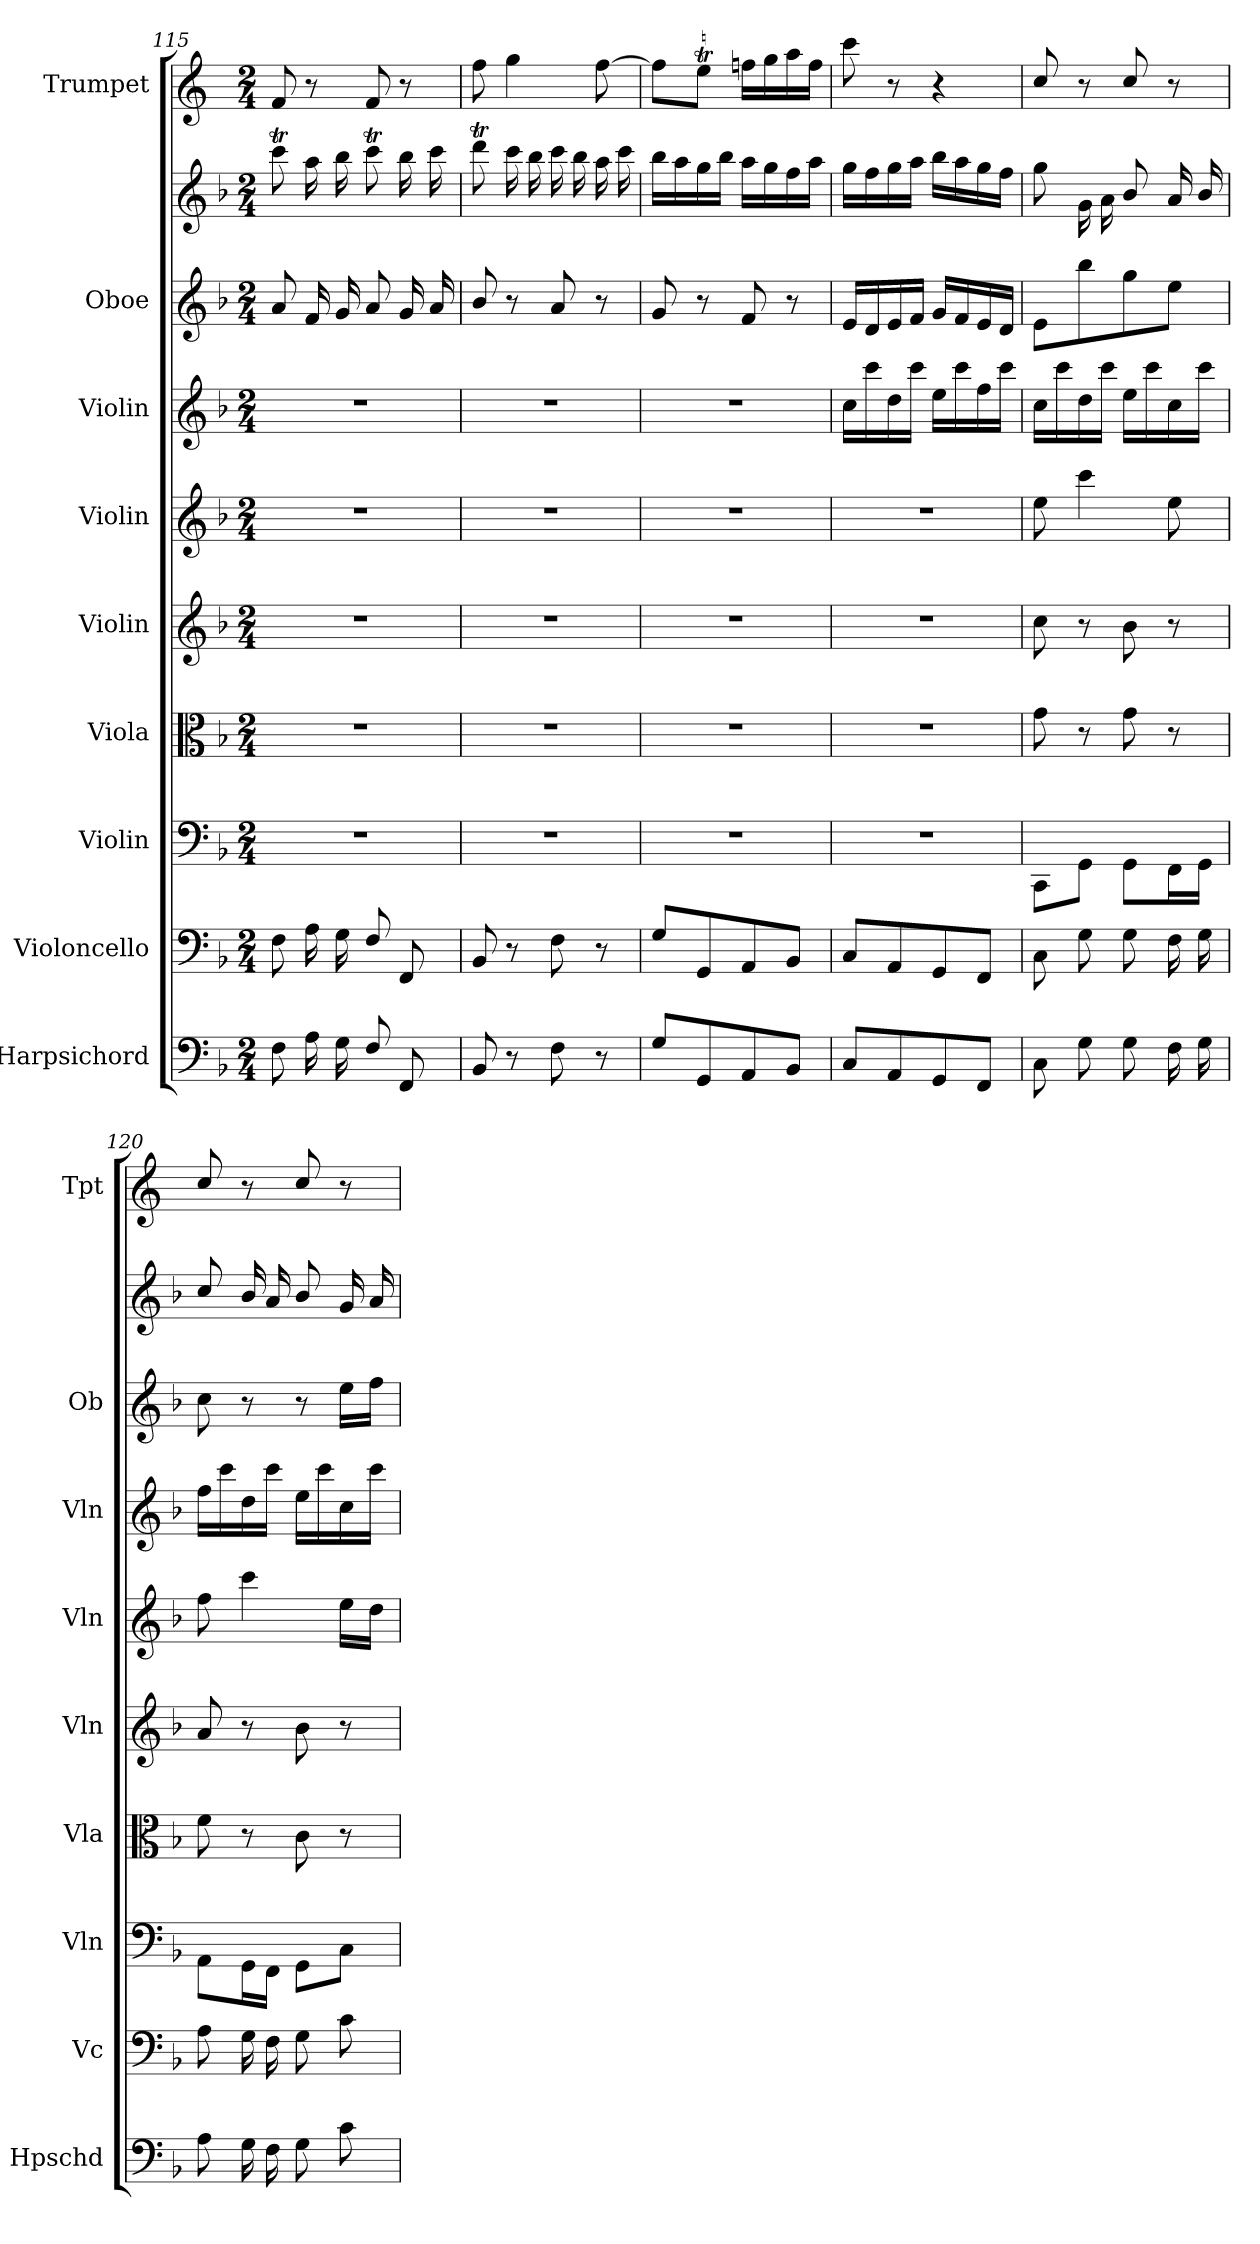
**kern	**kern	**kern	**kern	**kern	**kern	**kern	**kern	**kern	**kern
*part10	*part9	*part8	*part7	*part6	*part5	*part4	*part3	*part2	*part1
*staff10	*staff9	*staff8	*staff7	*staff6	*staff5	*staff4	*staff3	*staff2	*staff1
*I"Harpsichord	*I"Violoncello	*I"Violin	*I"Viola	*I"Violin	*I"Violin	*I"Violin	*I"Oboe	*	*I"Trumpet
*I'Hpschd	*I'Vc	*I'Vln	*I'Vla	*I'Vln	*I'Vln	*I'Vln	*I'Ob	*	*I'Tpt
*clefF4	*clefF4	*clefF4	*clefC3	*clefG2	*clefG2	*clefG2	*clefG2	*clefG2	*clefG2
*	*	*	*	*	*	*	*	*	*ITrd1c2
*k[b-]	*k[b-]	*k[b-]	*k[b-]	*k[b-]	*k[b-]	*k[b-]	*k[b-]	*k[b-]	*k[b-e-]
*F:	*F:	*F:	*F:	*F:	*F:	*F:	*F:	*F:	*B-:
*M2/4	*M2/4	*M2/4	*M2/4	*M2/4	*M2/4	*M2/4	*M2/4	*M2/4	*M2/4
=115	=115	=115	=115	=115	=115	=115	=115	=115	=115
8F\	8F\	2r	2r	2r	2r	2r	8a/	8cccT\	8e-/
16A\	16A\	.	.	.	.	.	16f/	16aa\	8r
16G\	16G\	.	.	.	.	.	16g/	16bb-\	.
8F/	8F/	.	.	.	.	.	8a/	8cccT\	8e-/
8FF/	8FF/	.	.	.	.	.	16g/	16bb-\	8r
.	.	.	.	.	.	.	16a/	16ccc\	.
=116	=116	=116	=116	=116	=116	=116	=116	=116	=116
8BB-/	8BB-/	2r	2r	2r	2r	2r	8b-/	8dddT\	8ee-\
8r	8r	.	.	.	.	.	8r	16ccc\	4ff\
.	.	.	.	.	.	.	.	16bb-\	.
8F\	8F\	.	.	.	.	.	8a/	16ccc\	.
.	.	.	.	.	.	.	.	16bb-\	.
8r	8r	.	.	.	.	.	8r	16aa\	[8ee-\
.	.	.	.	.	.	.	.	16ccc\	.
=117	=117	=117	=117	=117	=117	=117	=117	=117	=117
8G/L	8G/L	2r	2r	2r	2r	2r	8g/	16bb-\LL	8ee-\L]
.	.	.	.	.	.	.	.	16aa\	.
8GG/	8GG/	.	.	.	.	.	8r	16gg\	8ddT\J
.	.	.	.	.	.	.	.	16bb-\JJ	.
8AA/	8AA/	.	.	.	.	.	8f/	16aa\LL	16ee-\LL
.	.	.	.	.	.	.	.	16gg\	16ff\
8BB-/J	8BB-/J	.	.	.	.	.	8r	16ff\	16gg\
.	.	.	.	.	.	.	.	16aa\JJ	16ee-\JJ
=118	=118	=118	=118	=118	=118	=118	=118	=118	=118
8C/L	8C/L	2r	2r	2r	2r	16cc\LL	16e/LL	16gg\LL	8bb-\
.	.	.	.	.	.	16ccc\	16d/	16ff\	.
8AA/	8AA/	.	.	.	.	16dd\	16e/	16gg\	8r
.	.	.	.	.	.	16ccc\JJ	16f/JJ	16aa\JJ	.
8GG/	8GG/	.	.	.	.	16ee\LL	16g/LL	16bb-\LL	4r
.	.	.	.	.	.	16ccc\	16f/	16aa\	.
8FF/J	8FF/J	.	.	.	.	16ff\	16e/	16gg\	.
.	.	.	.	.	.	16ccc\JJ	16d/JJ	16ff\JJ	.
=119	=119	=119	=119	=119	=119	=119	=119	=119	=119
8C\	8C\	8CC\L	8g\	8cc\	8ee\	16cc\LL	8e\L	8gg\	8b-/
.	.	.	.	.	.	16ccc\	.	.	.
8G\	8G\	8GG\J	8r	8r	4ccc\	16dd\	8bb-\	16g\	8r
.	.	.	.	.	.	16ccc\JJ	.	16a\	.
8G\	8G\	8GG\L	8g\	8b-\	.	16ee\LL	8gg\	8b-/	8b-/
.	.	.	.	.	.	16ccc\	.	.	.
16F\	16F\	16FF\L	8r	8r	8ee\	16cc\	8ee\J	16a/	8r
16G\	16G\	16GG\JJ	.	.	.	16ccc\JJ	.	16b-/	.
=120	=120	=120	=120	=120	=120	=120	=120	=120	=120
8A\	8A\	8AA\L	8f\	8a/	8ff\	16ff\LL	8cc\	8cc/	8b-/
.	.	.	.	.	.	16ccc\	.	.	.
16G\	16G\	16GG\L	8r	8r	4ccc\	16dd\	8r	16b-/	8r
16F\	16F\	16FF\JJ	.	.	.	16ccc\JJ	.	16a/	.
8G\	8G\	8GG\L	8c\	8b-\	.	16ee\LL	8r	8b-/	8b-/
.	.	.	.	.	.	16ccc\	.	.	.
8c\	8c\	8C\J	8r	8r	16ee\LL	16cc\	16ee\LL	16g/	8r
.	.	.	.	.	16dd\JJ	16ccc\JJ	16ff\JJ	16a/	.
=	=	=	=	=	=	=	=	=	=
*-	*-	*-	*-	*-	*-	*-	*-	*-	*-
